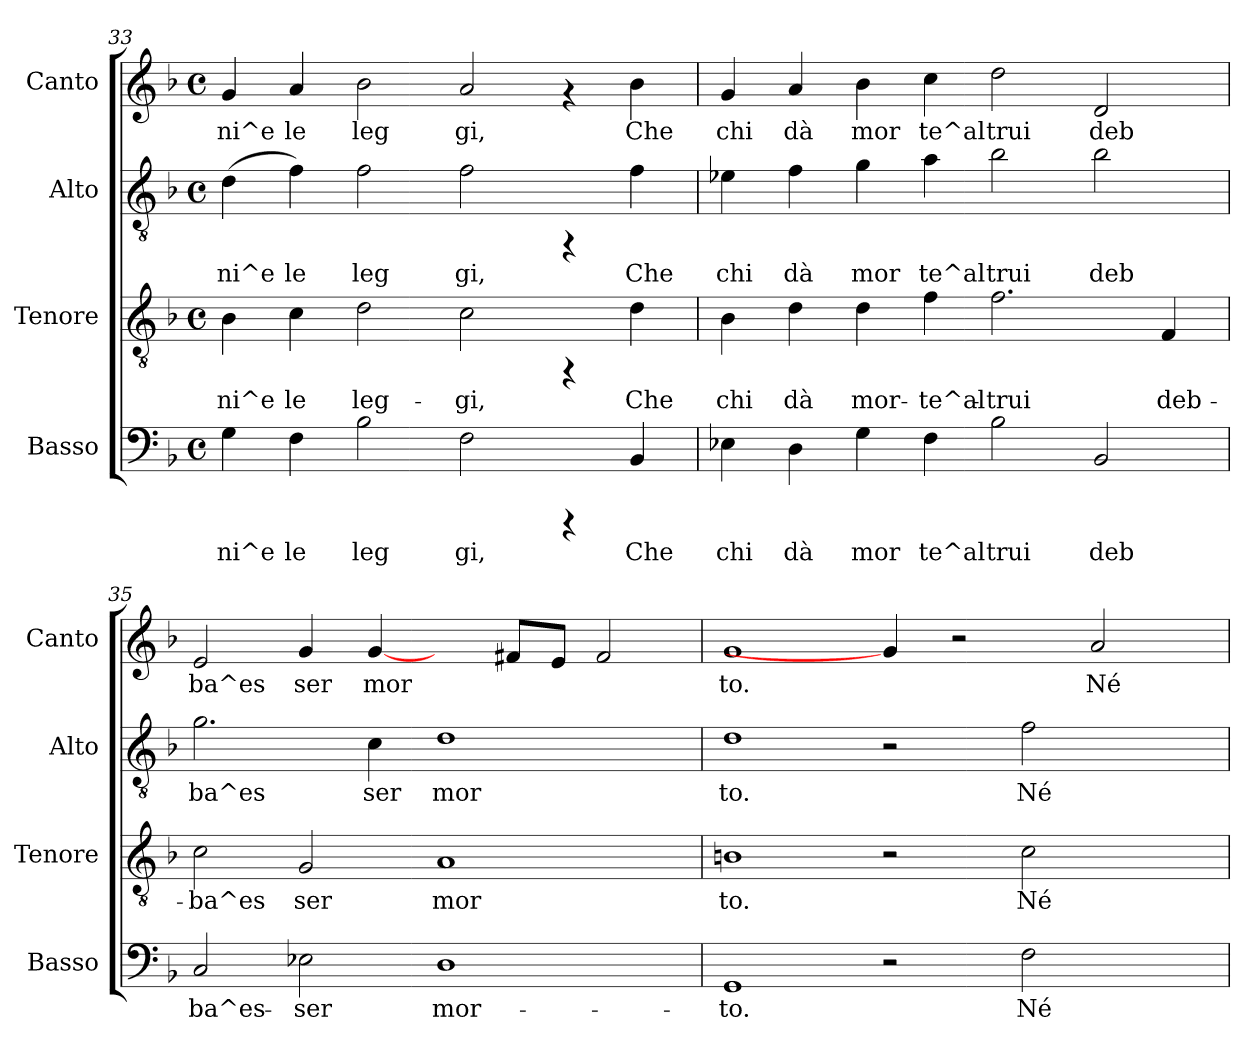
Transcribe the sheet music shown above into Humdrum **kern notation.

**kern	**text	**kern	**text	**kern	**text	**kern	**text
*part4	*part4	*part3	*part3	*part2	*part2	*part1	*part1
*staff4	*staff4	*staff3	*staff3	*staff2	*staff2	*staff1	*staff1
*I"Basso	*	*I"Tenore	*	*I"Alto	*	*I"Canto	*
*I'Basso	*	*I'Tenore	*	*I'Alto	*	*I'Canto	*
*clefF4	*	*clefGv2	*	*clefGv2	*	*clefG2	*
*k[b-]	*	*k[b-]	*	*k[b-]	*	*k[b-]	*
*F:	*	*F:	*	*F:	*	*F:	*
*M4/4	*	*M4/4	*	*M4/4	*	*M4/4	*
*met(c)	*	*met(c)	*	*met(c)	*	*met(c)	*
=33	=33	=33	=33	=33	=33	=33	=33
!	!LO:LY:b:cj	!	!LO:LY:b:cj	!	!LO:LY:b:cj	!	!LO:LY:b:cj
4G\	ni^e	4B-\	-ni^e	(<4d\	ni^e	4g/	ni^e
!	!LO:LY:b:cj	!	!LO:LY:b:cj	!	!LO:LY:b:cj	!	!LO:LY:b:cj
4F\	le	4c\	le	4f\)	le	4a/	le
!	!LO:LY:b:cj	!	!LO:LY:b:cj	!	!LO:LY:b:cj	!	!LO:LY:b:cj
2B-\	leg	2d\	leg-	2f\	leg	2b-\	leg
!	!LO:LY:b:cj	!	!LO:LY:b:cj	!	!LO:LY:b:cj	!	!LO:LY:b:cj
2F\	gi,	2c\	-gi,	2f\	gi,	2a/	gi,
4rCCC	.	4rFF	.	4rFF	.	4rf	.
!	!LO:LY:b:cj	!	!LO:LY:b:cj	!	!LO:LY:b:cj	!	!LO:LY:b:cj
4BB-/	Che	4d\	Che	4f\	Che	4b-\	Che
=34	=34	=34	=34	=34	=34	=34	=34
!	!LO:LY:b:cj	!	!LO:LY:b:cj	!	!LO:LY:b:cj	!	!LO:LY:b:cj
4E-X\	chi	4B-\	chi	4e-X\	chi	4g/	chi
!	!LO:LY:b:cj	!	!LO:LY:b:cj	!	!LO:LY:b:cj	!	!LO:LY:b:cj
4D\	dà	4d\	dà	4f\	dà	4a/	dà
!	!LO:LY:b:cj	!	!LO:LY:b:cj	!	!LO:LY:b:cj	!	!LO:LY:b:cj
4G\	mor	4d\	mor-	4g\	mor	4b-\	mor
!	!LO:LY:b:cj	!	!LO:LY:b:cj	!	!LO:LY:b:cj	!	!LO:LY:b:cj
4F\	te^al	4f\	-te^al-	4a\	te^al	4cc\	te^al
!	!LO:LY:b:cj	!	!LO:LY:b:cj	!	!LO:LY:b:cj	!	!LO:LY:b:cj
2B-\	trui	2.f\	-trui	2b-\	trui	2dd\	trui
!	!LO:LY:b:cj	!	!	!	!LO:LY:b:cj	!	!LO:LY:b:cj
2BB-/	deb	.	.	2b-\	deb	2d/	deb
!	!	!	!LO:LY:b:cj	!	!	!	!
.	.	4F/	deb-	.	.	.	.
!!LO:LB:g=z
=35	=35	=35	=35	=35	=35	=35	=35
!	!LO:LY:b:cj	!	!LO:LY:b:cj	!	!LO:LY:b:cj	!	!LO:LY:b:cj
2C/	ba^es-	2c\	-ba^es	2.g\	ba^es	2e/	ba^es
!	!LO:LY:b:cj	!	!LO:LY:b:cj	!	!	!	!LO:LY:b:cj
2E-X\	-ser	2G/	ser	.	.	4g/	ser
!	!	!	!	!	!LO:LY:b:cj	!	!LO:LY:b:cj
.	.	.	.	4c\	ser	[4g/	mor
!	!LO:LY:b:cj	!	!LO:LY:b:cj	!	!LO:LY:b:cj	!	!
1D	mor-	1A	mor	1d	mor	4ryy	.
!	!	!	!	!	!	!	!LO:LY:b:cj
.	.	.	.	.	.	8f#X/L	.
!	!	!	!	!	!	!	!LO:LY:b:cj
.	.	.	.	.	.	8e/J	.
!	!	!	!	!	!	!	!LO:LY:b:cj
.	.	.	.	.	.	2f#/	.
=36	=36	=36	=36	=36	=36	=36	=36
!	!LO:LY:b:cj	!	!LO:LY:b:cj	!	!LO:LY:b:cj	!	!LO:LY:b:cj
1GG	-to.	1Bn	to.	1d	to.	1g	to.
2r	.	2r	.	2r	.	4g/]	.
.	.	.	.	.	.	2r	.
!	!LO:LY:b:cj	!	!LO:LY:b:cj	!	!LO:LY:b:cj	!	!
2F\	Né	2c\	Né	2f\	Né	.	.
!	!	!	!	!	!	!	!LO:LY:b:cj
.	.	.	.	.	.	2a/	Né
4ryy	.	4ryy	.	4ryy	.	.	.
=	=	=	=	=	=	=	=
*-	*-	*-	*-	*-	*-	*-	*-
